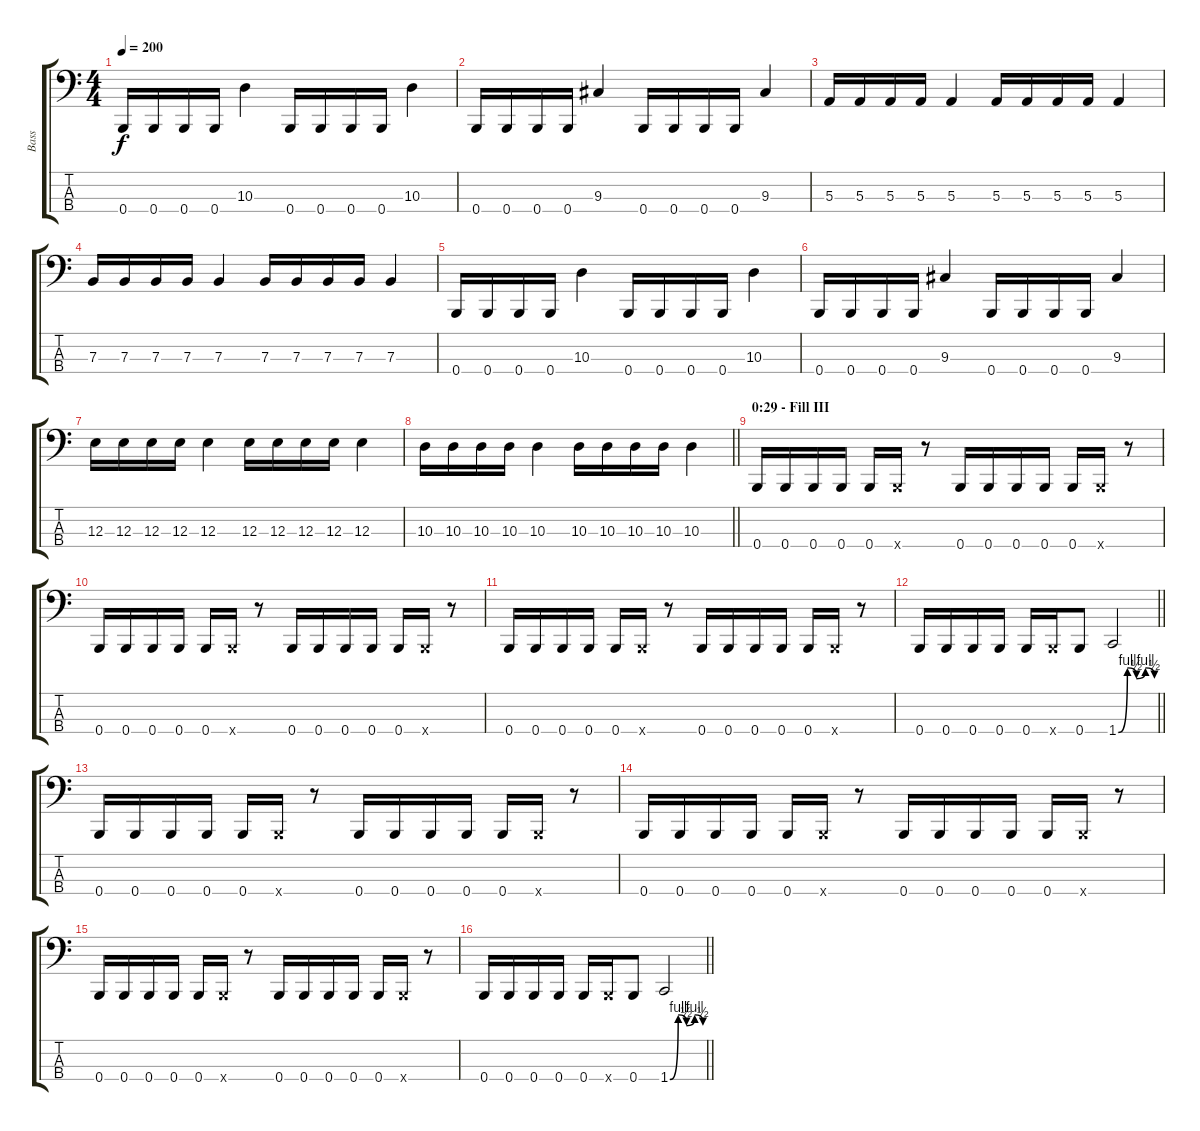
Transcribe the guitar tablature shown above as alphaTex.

\track ("Bass" "Bass") {instrument electricbasspick}
\staff {score tabs}
\tuning (D2 A1 E1 B0) {hide}
\ts (4 4)
\tempo 200
\clef f4
\ks c
0.4.16{dy f} 0.4.16 0.4.16 0.4.16 10.3.4 0.4.16 0.4.16 0.4.16 0.4.16 10.3.4 |
0.4.16 0.4.16 0.4.16 0.4.16 9.3.4 0.4.16 0.4.16 0.4.16 0.4.16 9.3.4 |
5.3.16 5.3.16 5.3.16 5.3.16 5.3.4 5.3.16 5.3.16 5.3.16 5.3.16 5.3.4 |
7.3.16 7.3.16 7.3.16 7.3.16 7.3.4 7.3.16 7.3.16 7.3.16 7.3.16 7.3.4 |
0.4.16 0.4.16 0.4.16 0.4.16 10.3.4 0.4.16 0.4.16 0.4.16 0.4.16 10.3.4 |
0.4.16 0.4.16 0.4.16 0.4.16 9.3.4 0.4.16 0.4.16 0.4.16 0.4.16 9.3.4 |
12.3.16 12.3.16 12.3.16 12.3.16 12.3.4 12.3.16 12.3.16 12.3.16 12.3.16 12.3.4 |
\barLineRight lightlight
10.3.16 10.3.16 10.3.16 10.3.16 10.3.4 10.3.16 10.3.16 10.3.16 10.3.16 10.3.4 |
\section ("" "0:29 - Fill III")
0.4.16 0.4.16 0.4.16 0.4.16 0.4.16 0.4{x}.16 r.8 0.4.16 0.4.16 0.4.16 0.4.16 0.4.16 0.4{x}.16 r.8 |
0.4.16 0.4.16 0.4.16 0.4.16 0.4.16 0.4{x}.16 r.8 0.4.16 0.4.16 0.4.16 0.4.16 0.4.16 0.4{x}.16 r.8 |
0.4.16 0.4.16 0.4.16 0.4.16 0.4.16 0.4{x}.16 r.8 0.4.16 0.4.16 0.4.16 0.4.16 0.4.16 0.4{x}.16 r.8 |
\barLineRight lightlight
0.4.16 0.4.16 0.4.16 0.4.16 0.4.16 0.4{x}.16 0.4.8 1.4{be (custom 0 0 15 4 30 2 45 4 60 2)}.2 |
0.4.16 0.4.16 0.4.16 0.4.16 0.4.16 0.4{x}.16 r.8 0.4.16 0.4.16 0.4.16 0.4.16 0.4.16 0.4{x}.16 r.8 |
0.4.16 0.4.16 0.4.16 0.4.16 0.4.16 0.4{x}.16 r.8 0.4.16 0.4.16 0.4.16 0.4.16 0.4.16 0.4{x}.16 r.8 |
0.4.16 0.4.16 0.4.16 0.4.16 0.4.16 0.4{x}.16 r.8 0.4.16 0.4.16 0.4.16 0.4.16 0.4.16 0.4{x}.16 r.8 |
\barLineRight lightlight
0.4.16 0.4.16 0.4.16 0.4.16 0.4.16 0.4{x}.16 0.4.8 1.4{be (custom 0 0 15 4 30 2 45 4 60 2)}.2
